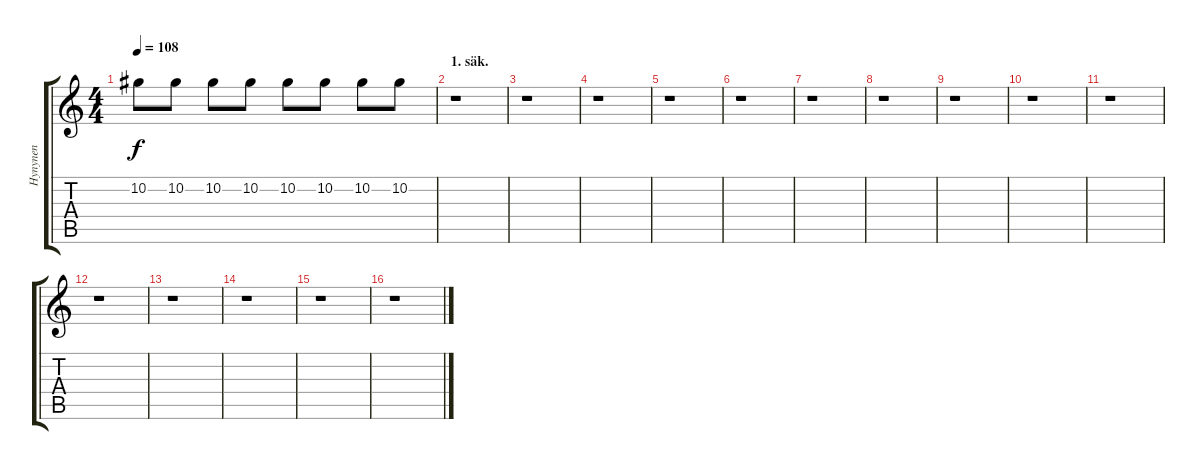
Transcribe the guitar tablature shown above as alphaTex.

\track ("Hynynen" "Hynynen") {instrument overdrivenguitar}
\staff {score tabs}
\tuning (Eb4 Bb3 Gb3 Db3 Ab2 Db2) {hide}
\ts (4 4)
\tempo 108
\clef g2
\ks c
10.2.8{dy f} 10.2.8 10.2.8 10.2.8 10.2.8 10.2.8 10.2.8 10.2.8 |
\section ("" "1. säk.")
r.1 |
r.1 |
r.1 |
r.1 |
r.1 |
r.1 |
r.1 |
r.1 |
r.1 |
r.1 |
r.1 |
r.1 |
r.1 |
r.1 |
r.1
